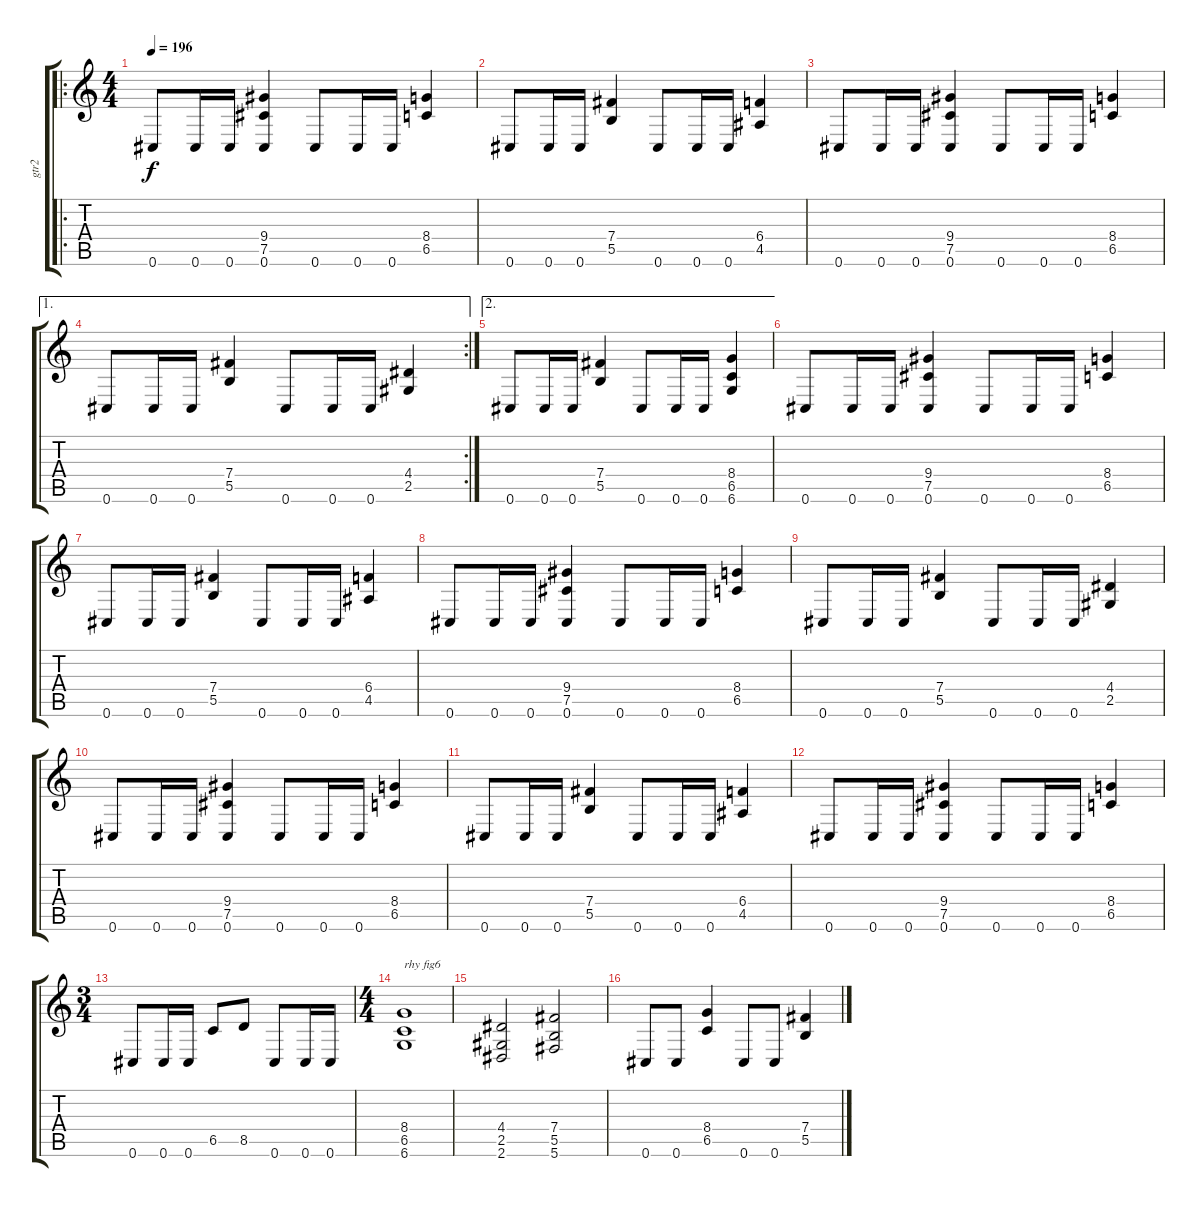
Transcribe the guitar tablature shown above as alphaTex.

\track ("gtr2" "gtr2") {instrument distortionguitar}
\staff {score tabs}
\tuning (Db4 Ab3 E3 B2 Gb2 Db2) {hide}
\ro
\ts (4 4)
\tempo 196
\clef g2
\ks c
0.6.8{dy f} 0.6.16 0.6.16 (9.4 7.5 0.6).4 0.6.8 0.6.16 0.6.16 (8.4 6.5).4 |
0.6.8 0.6.16 0.6.16 (7.4 5.5).4 0.6.8 0.6.16 0.6.16 (6.4 4.5).4 |
0.6.8 0.6.16 0.6.16 (9.4 7.5 0.6).4 0.6.8 0.6.16 0.6.16 (8.4 6.5).4 |
\ae 1
\rc 2
0.6.8 0.6.16 0.6.16 (7.4 5.5).4 0.6.8 0.6.16 0.6.16 (4.4 2.5).4 |
\ae 2
0.6.8 0.6.16 0.6.16 (7.4 5.5).4 0.6.8 0.6.16 0.6.16 (8.4 6.5 6.6).4 |
0.6.8 0.6.16 0.6.16 (9.4 7.5 0.6).4 0.6.8 0.6.16 0.6.16 (8.4 6.5).4 |
0.6.8 0.6.16 0.6.16 (7.4 5.5).4 0.6.8 0.6.16 0.6.16 (6.4 4.5).4 |
0.6.8 0.6.16 0.6.16 (9.4 7.5 0.6).4 0.6.8 0.6.16 0.6.16 (8.4 6.5).4 |
0.6.8 0.6.16 0.6.16 (7.4 5.5).4 0.6.8 0.6.16 0.6.16 (4.4 2.5).4 |
0.6.8 0.6.16 0.6.16 (9.4 7.5 0.6).4 0.6.8 0.6.16 0.6.16 (8.4 6.5).4 |
0.6.8 0.6.16 0.6.16 (7.4 5.5).4 0.6.8 0.6.16 0.6.16 (6.4 4.5).4 |
0.6.8 0.6.16 0.6.16 (9.4 7.5 0.6).4 0.6.8 0.6.16 0.6.16 (8.4 6.5).4 |
\ts (3 4)
0.6.8 0.6.16 0.6.16 6.5.8 8.5.8 0.6.8 0.6.16 0.6.16 |
\ts (4 4)
(8.4 6.5 6.6).1{txt "rhy fig6"} |
(4.4 2.5 2.6).2 (7.4 5.5 5.6).2 |
0.6.8 0.6.8 (8.4 6.5).4 0.6.8 0.6.8 (7.4 5.5).4
